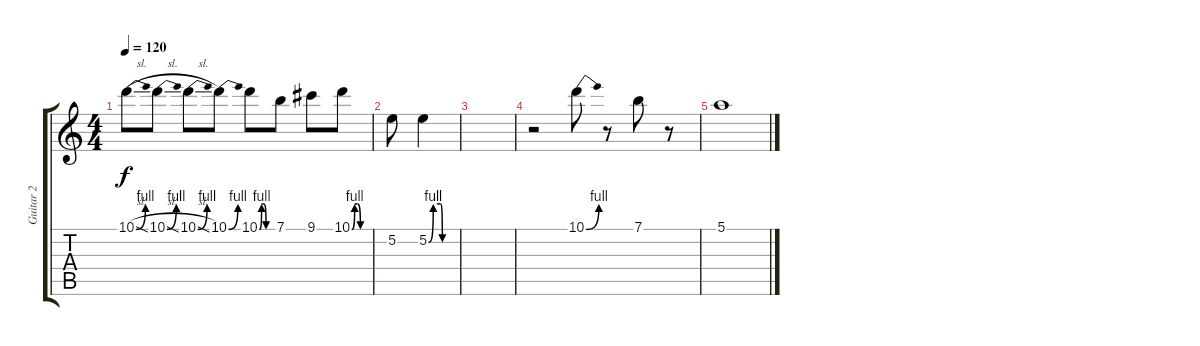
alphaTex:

\track ("Guitar 2" "Guitar 2") {instrument distortionguitar}
\staff {score tabs}
\tuning (E4 B3 G3 D3 A2 E2) {hide}
\ts (4 4)
\tempo 120
\clef g2
\ks c
10.1{be (bend 0 0 60 4) sl}.8{dy f} 10.1{be (bend 0 0 60 4) sl}.8 10.1{be (bend 0 0 60 4) sl}.8 10.1{be (bend 0 0 60 4)}.8 10.1{be (custom 0 0 10 4 20 4 30 0 60 0)}.8 7.1.8 9.1.8 10.1{be (custom 0 0 10 4 20 4 30 0 60 0)}.8 |
5.2.8 5.2{be (custom 0 0 10 4 26 4 30 0 60 0)}.4 |
|
r.2 10.1{be (bend 0 0 60 4)}.8 r.8 7.1.8 r.8 |
5.1.1
